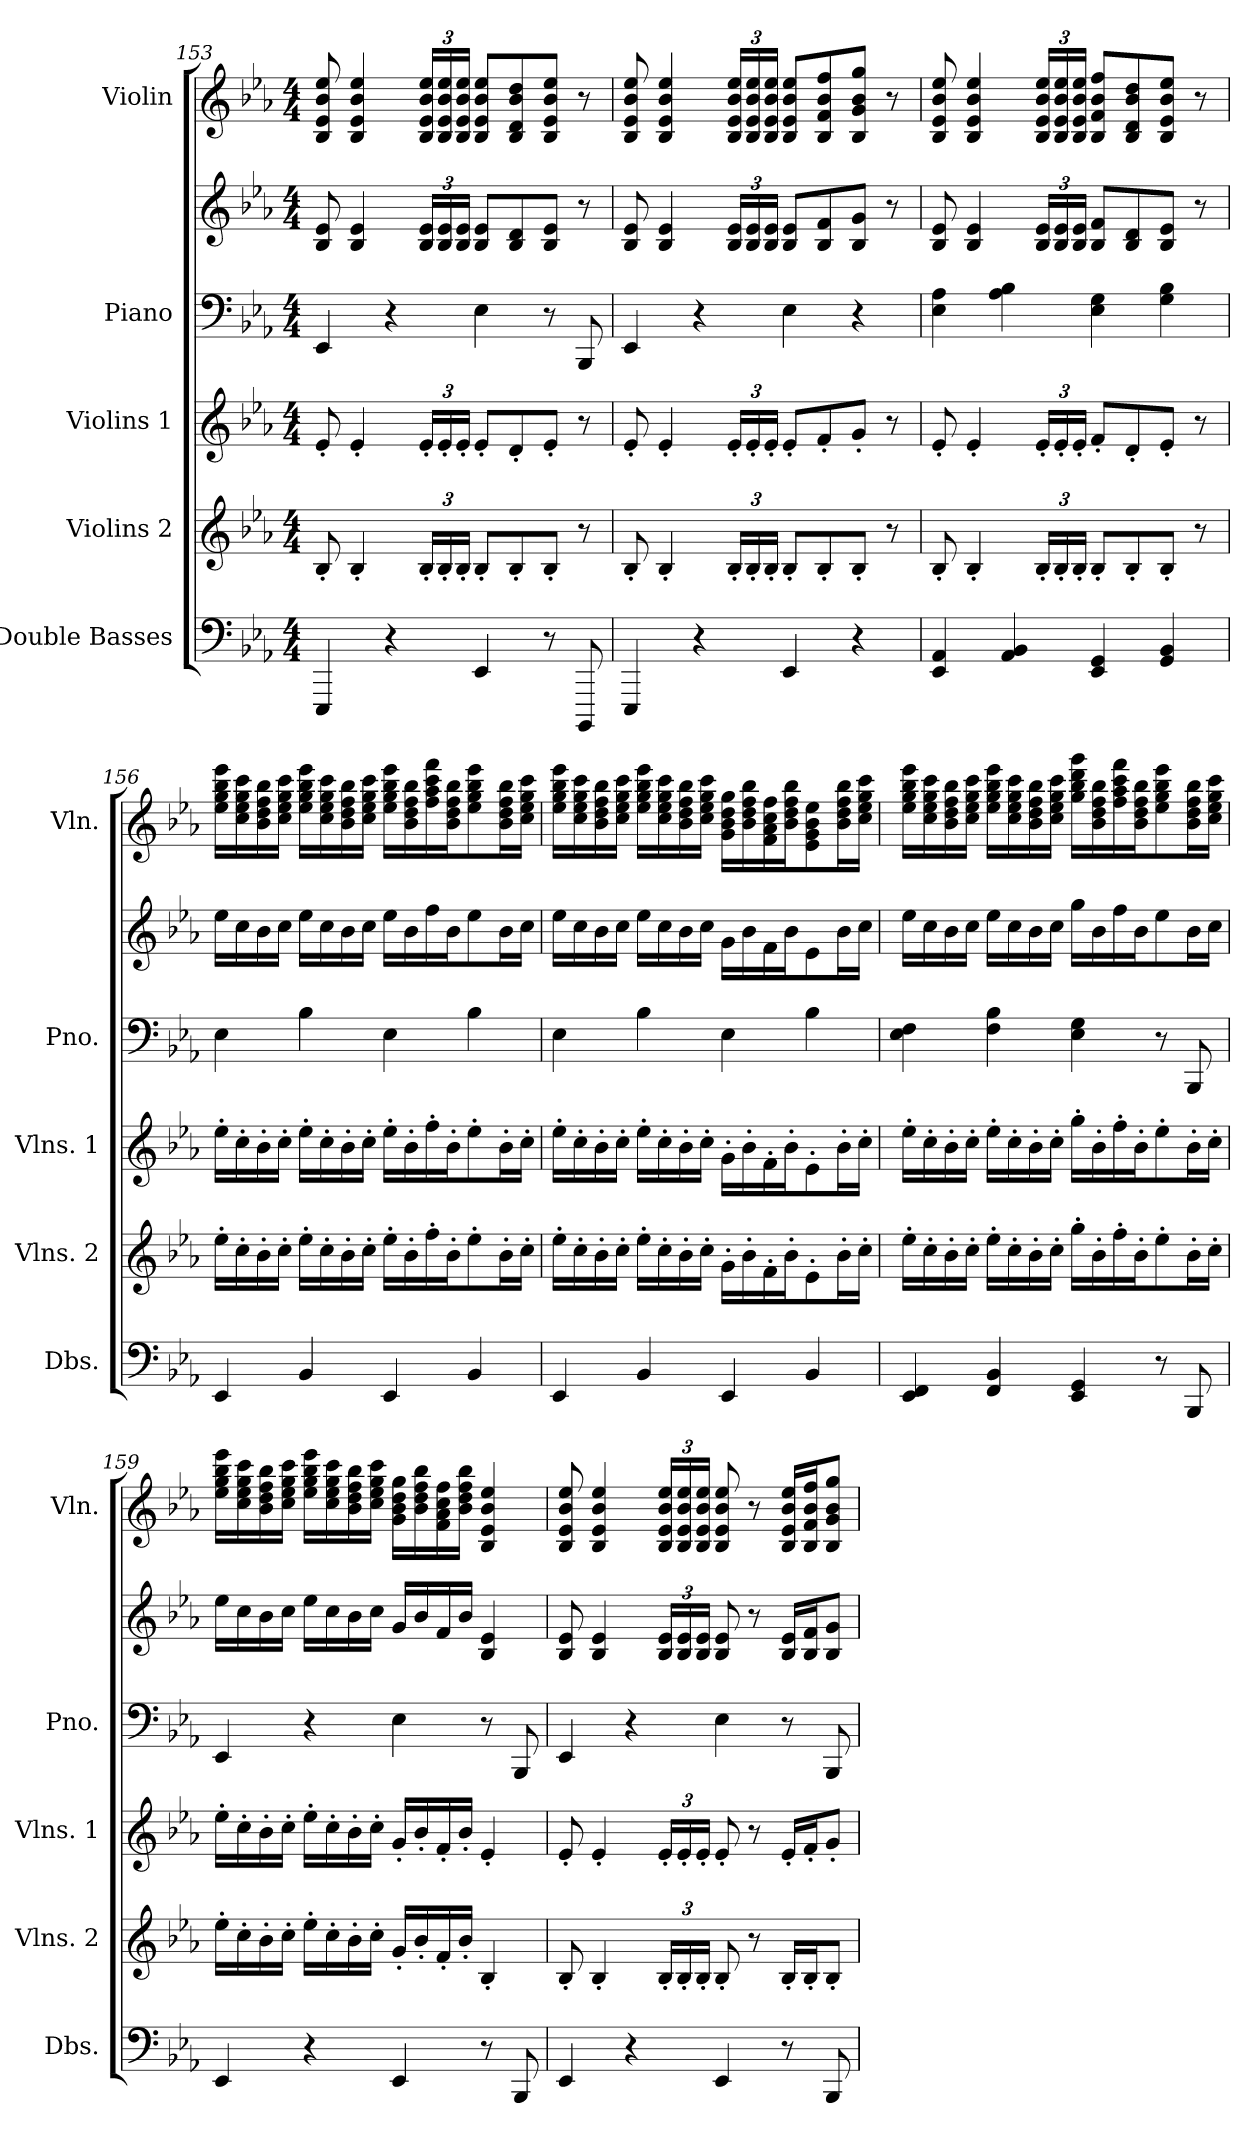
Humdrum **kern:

**kern	**kern	**kern	**kern	**kern	**kern
*part5	*part4	*part3	*part2	*part2	*part1
*staff6	*staff5	*staff4	*staff3	*staff2	*staff1
*I"Double Basses	*I"Violins 2	*I"Violins 1	*I"Piano	*	*I"Violin
*I'Dbs.	*I'Vlns. 2	*I'Vlns. 1	*I'Pno.	*	*I'Vln.
!!LO:PB:g=z
*clefF4	*clefG2	*clefG2	*clefF4	*clefG2	*clefG2
*k[b-e-a-]	*k[b-e-a-]	*k[b-e-a-]	*k[b-e-a-]	*k[b-e-a-]	*k[b-e-a-]
*E-:	*E-:	*E-:	*E-:	*E-:	*E-:
*M4/4	*M4/4	*M4/4	*M4/4	*M4/4	*M4/4
=153	=153	=153	=153	=153	=153
4EEE-/	8B-'/	8e-'/	4EE-/	8B-/ 8e-/	8B-/ 8e-/ 8b-/ 8ee-/
.	4B-'/	4e-'/	.	4B-/ 4e-/	4B-/ 4e-/ 4b-/ 4ee-/
4r	.	.	4r	.	.
*	*Xbrackettup	*Xbrackettup	*	*Xbrackettup	*Xbrackettup
.	24B-'/LL	24e-'/LL	.	24B-/ 24e-/LL	24B-/ 24e-/ 24b-/ 24ee-/LL
.	24B-'/	24e-'/	.	24B-/ 24e-/	24B-/ 24e-/ 24b-/ 24ee-/
.	24B-'/JJ	24e-'/JJ	.	24B-/ 24e-/JJ	24B-/ 24e-/ 24b-/ 24ee-/JJ
4EE-/	8B-'/L	8e-'/L	4E-\	8B-/ 8e-/L	8B-/ 8e-/ 8b-/ 8ee-/L
.	8B-'/	8d'/	.	8B-/ 8d/	8B-/ 8d/ 8b-/ 8dd/
8r	8B-'/J	8e-'/J	8r	8B-/ 8e-/J	8B-/ 8e-/ 8b-/ 8ee-/J
8BBBB-/	8r	8r	8BBB-/	8r	8r
=154	=154	=154	=154	=154	=154
4EEE-/	8B-'/	8e-'/	4EE-/	8B-/ 8e-/	8B-/ 8e-/ 8b-/ 8ee-/
.	4B-'/	4e-'/	.	4B-/ 4e-/	4B-/ 4e-/ 4b-/ 4ee-/
4r	.	.	4r	.	.
.	24B-'/LL	24e-'/LL	.	24B-/ 24e-/LL	24B-/ 24e-/ 24b-/ 24ee-/LL
.	24B-'/	24e-'/	.	24B-/ 24e-/	24B-/ 24e-/ 24b-/ 24ee-/
.	24B-'/JJ	24e-'/JJ	.	24B-/ 24e-/JJ	24B-/ 24e-/ 24b-/ 24ee-/JJ
4EE-/	8B-'/L	8e-'/L	4E-\	8B-/ 8e-/L	8B-/ 8e-/ 8b-/ 8ee-/L
.	8B-'/	8f'/	.	8B-/ 8f/	8B-/ 8f/ 8b-/ 8ff/
4r	8B-'/J	8g'/J	4r	8B-/ 8g/J	8B-/ 8g/ 8b-/ 8gg/J
.	8r	8r	.	8r	8r
=155	=155	=155	=155	=155	=155
4EE-/ 4AA-/	8B-'/	8e-'/	4E-\ 4A-\	8B-/ 8e-/	8B-/ 8e-/ 8b-/ 8ee-/
.	4B-'/	4e-'/	.	4B-/ 4e-/	4B-/ 4e-/ 4b-/ 4ee-/
4AA-/ 4BB-/	.	.	4A-\ 4B-\	.	.
.	24B-'/LL	24e-'/LL	.	24B-/ 24e-/LL	24B-/ 24e-/ 24b-/ 24ee-/LL
.	24B-'/	24e-'/	.	24B-/ 24e-/	24B-/ 24e-/ 24b-/ 24ee-/
.	24B-'/JJ	24e-'/JJ	.	24B-/ 24e-/JJ	24B-/ 24e-/ 24b-/ 24ee-/JJ
4EE-/ 4GG/	8B-'/L	8f'/L	4E-\ 4G\	8B-/ 8f/L	8B-/ 8f/ 8b-/ 8ff/L
.	8B-'/	8d'/	.	8B-/ 8d/	8B-/ 8d/ 8b-/ 8dd/
4GG/ 4BB-/	8B-'/J	8e-'/J	4G\ 4B-\	8B-/ 8e-/J	8B-/ 8e-/ 8b-/ 8ee-/J
.	8r	8r	.	8r	8r
!!LO:PB:g=z
=156	=156	=156	=156	=156	=156
4EE-/	16ee-'\LL	16ee-'\LL	4E-\	16ee-\LL	16ee-\ 16gg\ 16bb-\ 16eee-\LL
.	16cc'\	16cc'\	.	16cc\	16cc\ 16ee-\ 16gg\ 16ccc\
.	16b-'\	16b-'\	.	16b-\	16b-\ 16dd\ 16ff\ 16bb-\
.	16cc'\JJ	16cc'\JJ	.	16cc\JJ	16cc\ 16ee-\ 16gg\ 16ccc\JJ
4BB-/	16ee-'\LL	16ee-'\LL	4B-\	16ee-\LL	16ee-\ 16gg\ 16bb-\ 16eee-\LL
.	16cc'\	16cc'\	.	16cc\	16cc\ 16ee-\ 16gg\ 16ccc\
.	16b-'\	16b-'\	.	16b-\	16b-\ 16dd\ 16ff\ 16bb-\
.	16cc'\JJ	16cc'\JJ	.	16cc\JJ	16cc\ 16ee-\ 16gg\ 16ccc\JJ
4EE-/	16ee-'\LL	16ee-'\LL	4E-\	16ee-\LL	16ee-\ 16gg\ 16bb-\ 16eee-\LL
.	16b-'\	16b-'\	.	16b-\	16b-\ 16dd\ 16ff\ 16bb-\
.	16ff'\	16ff'\	.	16ff\	16ff\ 16aa-\ 16ccc\ 16fff\
.	16b-'\J	16b-'\J	.	16b-\J	16b-\ 16dd\ 16ff\ 16bb-\J
4BB-/	8ee-'\	8ee-'\	4B-\	8ee-\	8ee-\ 8gg\ 8bb-\ 8eee-\
.	16b-'\L	16b-'\L	.	16b-\L	16b-\ 16dd\ 16ff\ 16bb-\L
.	16cc'\JJ	16cc'\JJ	.	16cc\JJ	16cc\ 16ee-\ 16gg\ 16ccc\JJ
!!LO:PB:g=z
=157	=157	=157	=157	=157	=157
4EE-/	16ee-'\LL	16ee-'\LL	4E-\	16ee-\LL	16ee-\ 16gg\ 16bb-\ 16eee-\LL
.	16cc'\	16cc'\	.	16cc\	16cc\ 16ee-\ 16gg\ 16ccc\
.	16b-'\	16b-'\	.	16b-\	16b-\ 16dd\ 16ff\ 16bb-\
.	16cc'\JJ	16cc'\JJ	.	16cc\JJ	16cc\ 16ee-\ 16gg\ 16ccc\JJ
4BB-/	16ee-'\LL	16ee-'\LL	4B-\	16ee-\LL	16ee-\ 16gg\ 16bb-\ 16eee-\LL
.	16cc'\	16cc'\	.	16cc\	16cc\ 16ee-\ 16gg\ 16ccc\
.	16b-'\	16b-'\	.	16b-\	16b-\ 16dd\ 16ff\ 16bb-\
.	16cc'\JJ	16cc'\JJ	.	16cc\JJ	16cc\ 16ee-\ 16gg\ 16ccc\JJ
4EE-/	16g'\LL	16g'\LL	4E-\	16g\LL	16g\ 16b-\ 16dd\ 16gg\LL
.	16b-'\	16b-'\	.	16b-\	16b-\ 16dd\ 16ff\ 16bb-\
.	16f'\	16f'\	.	16f\	16f\ 16a-\ 16cc\ 16ff\
.	16b-'\J	16b-'\J	.	16b-\J	16b-\ 16dd\ 16ff\ 16bb-\J
4BB-/	8e-'\	8e-'\	4B-\	8e-\	8e-\ 8g\ 8b-\ 8ee-\
.	16b-'\L	16b-'\L	.	16b-\L	16b-\ 16dd\ 16ff\ 16bb-\L
.	16cc'\JJ	16cc'\JJ	.	16cc\JJ	16cc\ 16ee-\ 16gg\ 16ccc\JJ
!!LO:PB:g=z
=158	=158	=158	=158	=158	=158
4EE-/ 4FF/	16ee-'\LL	16ee-'\LL	4E-\ 4F\	16ee-\LL	16ee-\ 16gg\ 16bb-\ 16eee-\LL
.	16cc'\	16cc'\	.	16cc\	16cc\ 16ee-\ 16gg\ 16ccc\
.	16b-'\	16b-'\	.	16b-\	16b-\ 16dd\ 16ff\ 16bb-\
.	16cc'\JJ	16cc'\JJ	.	16cc\JJ	16cc\ 16ee-\ 16gg\ 16ccc\JJ
4FF/ 4BB-/	16ee-'\LL	16ee-'\LL	4F\ 4B-\	16ee-\LL	16ee-\ 16gg\ 16bb-\ 16eee-\LL
.	16cc'\	16cc'\	.	16cc\	16cc\ 16ee-\ 16gg\ 16ccc\
.	16b-'\	16b-'\	.	16b-\	16b-\ 16dd\ 16ff\ 16bb-\
.	16cc'\JJ	16cc'\JJ	.	16cc\JJ	16cc\ 16ee-\ 16gg\ 16ccc\JJ
4EE-/ 4GG/	16gg'\LL	16gg'\LL	4E-\ 4G\	16gg\LL	16gg\ 16bb-\ 16ddd\ 16ggg\LL
.	16b-'\	16b-'\	.	16b-\	16b-\ 16dd\ 16ff\ 16bb-\
.	16ff'\	16ff'\	.	16ff\	16ff\ 16aa-\ 16ccc\ 16fff\
.	16b-'\J	16b-'\J	.	16b-\J	16b-\ 16dd\ 16ff\ 16bb-\J
8r	8ee-'\	8ee-'\	8r	8ee-\	8ee-\ 8gg\ 8bb-\ 8eee-\
8BBB-/	16b-'\L	16b-'\L	8BBB-/	16b-\L	16b-\ 16dd\ 16ff\ 16bb-\L
.	16cc'\JJ	16cc'\JJ	.	16cc\JJ	16cc\ 16ee-\ 16gg\ 16ccc\JJ
=159	=159	=159	=159	=159	=159
4EE-/	16ee-'\LL	16ee-'\LL	4EE-/	16ee-\LL	16ee-\ 16gg\ 16bb-\ 16eee-\LL
.	16cc'\	16cc'\	.	16cc\	16cc\ 16ee-\ 16gg\ 16ccc\
.	16b-'\	16b-'\	.	16b-\	16b-\ 16dd\ 16ff\ 16bb-\
.	16cc'\JJ	16cc'\JJ	.	16cc\JJ	16cc\ 16ee-\ 16gg\ 16ccc\JJ
4r	16ee-'\LL	16ee-'\LL	4r	16ee-\LL	16ee-\ 16gg\ 16bb-\ 16eee-\LL
.	16cc'\	16cc'\	.	16cc\	16cc\ 16ee-\ 16gg\ 16ccc\
.	16b-'\	16b-'\	.	16b-\	16b-\ 16dd\ 16ff\ 16bb-\
.	16cc'\JJ	16cc'\JJ	.	16cc\JJ	16cc\ 16ee-\ 16gg\ 16ccc\JJ
4EE-/	16g'/LL	16g'/LL	4E-\	16g/LL	16g\ 16b-\ 16dd\ 16gg\LL
.	16b-'/	16b-'/	.	16b-/	16b-\ 16dd\ 16ff\ 16bb-\
.	16f'/	16f'/	.	16f/	16f\ 16a-\ 16cc\ 16ff\
.	16b-'/JJ	16b-'/JJ	.	16b-/JJ	16b-\ 16dd\ 16ff\ 16bb-\JJ
8r	4B-'/	4e-'/	8r	4B-/ 4e-/	4B-/ 4e-/ 4b-/ 4ee-/
8BBB-/	.	.	8BBB-/	.	.
=160	=160	=160	=160	=160	=160
4EE-/	8B-'/	8e-'/	4EE-/	8B-/ 8e-/	8B-/ 8e-/ 8b-/ 8ee-/
.	4B-'/	4e-'/	.	4B-/ 4e-/	4B-/ 4e-/ 4b-/ 4ee-/
4r	.	.	4r	.	.
.	24B-'/LL	24e-'/LL	.	24B-/ 24e-/LL	24B-/ 24e-/ 24b-/ 24ee-/LL
.	24B-'/	24e-'/	.	24B-/ 24e-/	24B-/ 24e-/ 24b-/ 24ee-/
.	24B-'/JJ	24e-'/JJ	.	24B-/ 24e-/JJ	24B-/ 24e-/ 24b-/ 24ee-/JJ
4EE-/	8B-'/	8e-'/	4E-\	8B-/ 8e-/	8B-/ 8e-/ 8b-/ 8ee-/
.	8r	8r	.	8r	8r
8r	16B-'/LL	16e-'/LL	8r	16B-/ 16e-/LL	16B-/ 16e-/ 16b-/ 16ee-/LL
.	16B-'/J	16f'/J	.	16B-/ 16f/J	16B-/ 16f/ 16b-/ 16ff/J
8BBB-/	8B-'/J	8g'/J	8BBB-/	8B-/ 8g/J	8B-/ 8g/ 8b-/ 8gg/J
=	=	=	=	=	=
*-	*-	*-	*-	*-	*-
